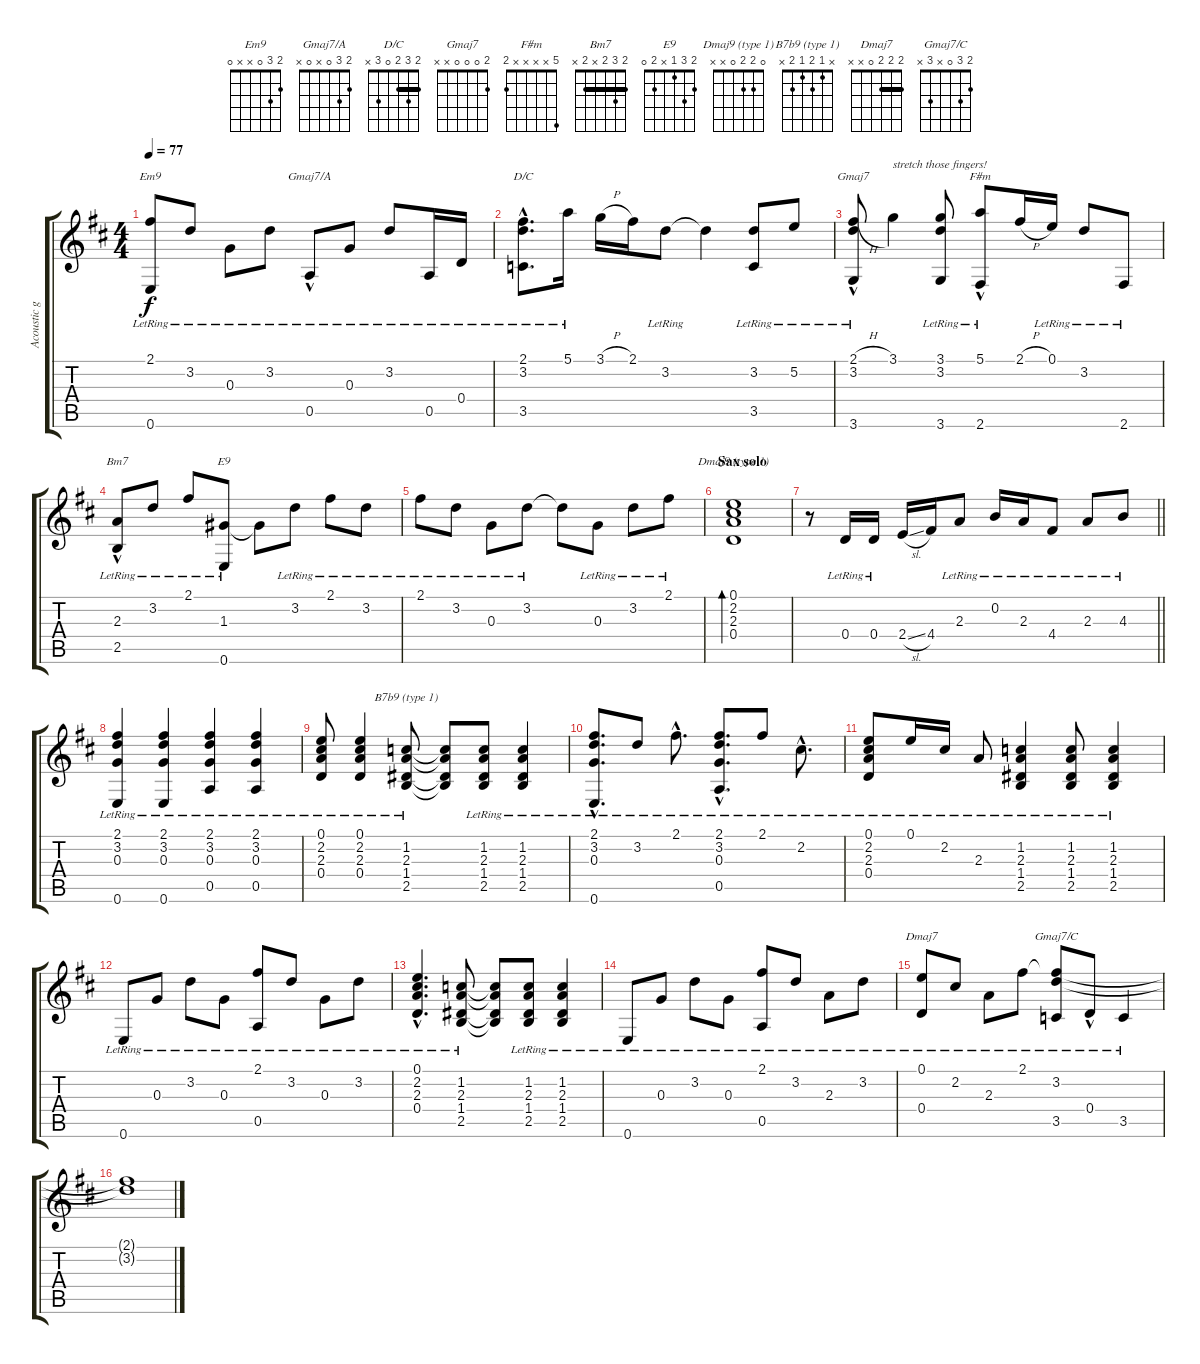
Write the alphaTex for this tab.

\track ("Acoustic guitar" "Acoustic g") {instrument acousticguitarsteel}
\staff {score tabs}
\tuning (E4 B3 G3 D3 A2 E2) {hide}
\chord ("Em9" 2 3 0 x x 0)
\chord ("Gmaj7/A" 2 3 0 x 0 x)
\chord ("D/C" 2 3 2 0 3 x) {barre 2}
\chord ("Gmaj7" 2 0 0 0 x x)
\chord ("F#m" 5 x x x x 2)
\chord ("Bm7" 2 3 2 x 2 x) {barre 2}
\chord ("E9" 2 3 1 x 2 0)
\chord ("Dmaj9 (type 1)" 0 2 2 0 x x)
\chord ("B7b9 (type 1)" x 1 2 1 2 x)
\chord ("Dmaj7" 2 2 2 0 x x) {barre 2}
\chord ("Gmaj7/C" 2 3 0 x 3 x)
\ts (4 4)
\tempo 77
\clef g2
\ks d
(2.1{lr} 0.6{lr}).8{ch "Em9" dy f} 3.2{lr}.8 0.3{lr}.8 3.2{lr}.8 0.5{hac lr}.8{ch "Gmaj7/A"} 0.3{lr}.8 3.2{lr}.8 0.5{lr}.16 0.4{lr}.16 |
(2.1{hac lr} 3.2{hac lr} 3.5{hac lr}).8{d ch "D/C"} 5.1{lr}.16 3.1{h}.16 2.1.16 3.2{lr}.8 3.2{t}.4 (3.2{lr} 3.5).8 5.2{lr}.8 |
(2.1{h} 3.2{lr} 3.6{hac}).8{ch "Gmaj7"} 3.1.4{txt "stretch those fingers!"} (3.1{lr} 3.2{lr} 3.6{lr}).8 (5.1{lr} 2.6{hac lr}).8{ch "F#m"} 2.1{h}.16 0.1{lr}.16 3.2{lr}.8 2.6{lr}.8 |
(2.3{lr} 2.5{hac lr}).8{ch "Bm7"} 3.2{lr}.8 2.1{lr}.8 (1.3{lr} 0.6{lr}).8{ch "E9"} 1.3{t}.8 3.2{lr}.8 2.1{lr}.8 3.2{lr}.8 |
2.1{lr}.8 3.2{lr}.8 0.3{lr}.8 3.2{lr}.8 3.2{t}.8 0.3{lr}.8 3.2{lr}.8 2.1{lr}.8 |
\section ("" "Sax solo")
(0.1 2.2 2.3 0.4).1{bd 30 ch "Dmaj9 (type 1)"} |
\barLineRight lightlight
r.8 0.4{lr}.16 0.4{lr}.16 2.4{sl}.16 4.4.16 2.3{lr}.8 0.2{lr}.16 2.3{lr}.16 4.4{lr}.8 2.3{lr}.8 4.3{lr}.8 |
(2.1{lr} 3.2{lr} 0.3{lr} 0.6{lr}).4{volume 7} (2.1{lr} 3.2{lr} 0.3{lr} 0.6{lr}).4 (2.1{lr} 3.2{lr} 0.3{lr} 0.5{lr}).4 (2.1{lr} 3.2{lr} 0.3{lr} 0.5{lr}).4 |
(0.1{lr} 2.2{lr} 2.3{lr} 0.4{lr}).8 (0.1{lr} 2.2{lr} 2.3{lr} 0.4{lr}).4 (1.2{lr} 2.3{lr} 1.4{lr} 2.5{lr}).8{ch "B7b9 (type 1)"} (1.2{t} 2.3{t} 1.4{t} 2.5{t}).8 (1.2{lr} 2.3{lr} 1.4{lr} 2.5{lr}).8 (1.2{lr} 2.3{lr} 1.4{lr} 2.5{lr}).4 |
(2.1{hac lr} 3.2{hac lr} 0.3{hac lr} 0.6{hac lr}).8{d} 3.2{lr}.8 2.1{hac lr}.8{d} (2.1{hac lr} 3.2{hac lr} 0.3{hac lr} 0.5{hac lr}).8{d} 2.1{lr}.8 2.2{hac lr}.8{d} |
(0.1{lr} 2.2{lr} 2.3{lr} 0.4{lr}).8 0.1{lr}.16 2.2{lr}.16 2.3{lr}.8 (1.2{lr} 2.3{lr} 1.4{lr} 2.5{lr}).4 (1.2{lr} 2.3{lr} 1.4{lr} 2.5{lr}).8 (1.2{lr} 2.3{lr} 1.4{lr} 2.5{lr}).4 |
0.6{lr}.8 0.3{lr}.8 3.2{lr}.8 0.3{lr}.8 (2.1{lr} 0.5).8 3.2{lr}.8 0.3{lr}.8 3.2{lr}.8 |
(0.1{hac lr} 2.2{hac lr} 2.3{hac lr} 0.4{hac}).4{d} (1.2{lr} 2.3{lr} 1.4{lr} 2.5{lr}).8 (1.2{t} 2.3{t} 1.4{t} 2.5{t}).8 (1.2{lr} 2.3{lr} 1.4{lr} 2.5{lr}).8 (1.2{lr} 2.3{lr} 1.4{lr} 2.5{lr}).4 |
0.6{lr}.8 0.3{lr}.8 3.2{lr}.8 0.3{lr}.8 (2.1{lr} 0.5).8 3.2{lr}.8 2.3{lr}.8 3.2{lr}.8 |
(0.1{lr} 0.4{lr}).8{ch "Dmaj7"} 2.2{lr}.8 2.3{lr}.8 2.1{lr}.8 (2.1{t} 3.2{lr} 3.5{lr}).8{ch "Gmaj7/C"} 0.4{hac lr}.8 3.5{lr}.4 |
(2.1{t} 3.2{t}).1
